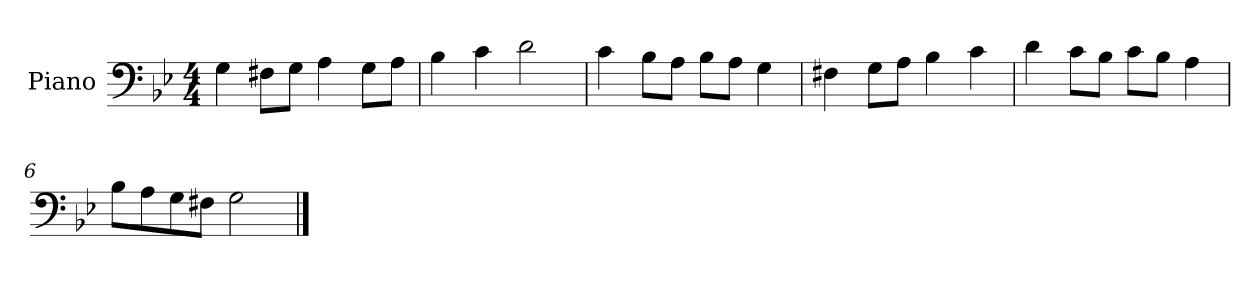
**kern
*part1
*staff1
*I"Piano
*I'Pno
*clefF4
*k[b-e-]
*M4/4
=1
4G\
8F#X\L
8G\J
4A\
8G\L
8A\J
=2
4B-\
4c\
2d\
=3
4c\
8B-\L
8A\J
8B-\L
8A\J
4G\
=4
4F#X\
8G\L
8A\J
4B-\
4c\
=5
4d\
8c\L
8B-\J
8c\L
8B-\J
4A\
=6
8B-\L
8A\
8G\
8F#X\J
2G\
==
*-
